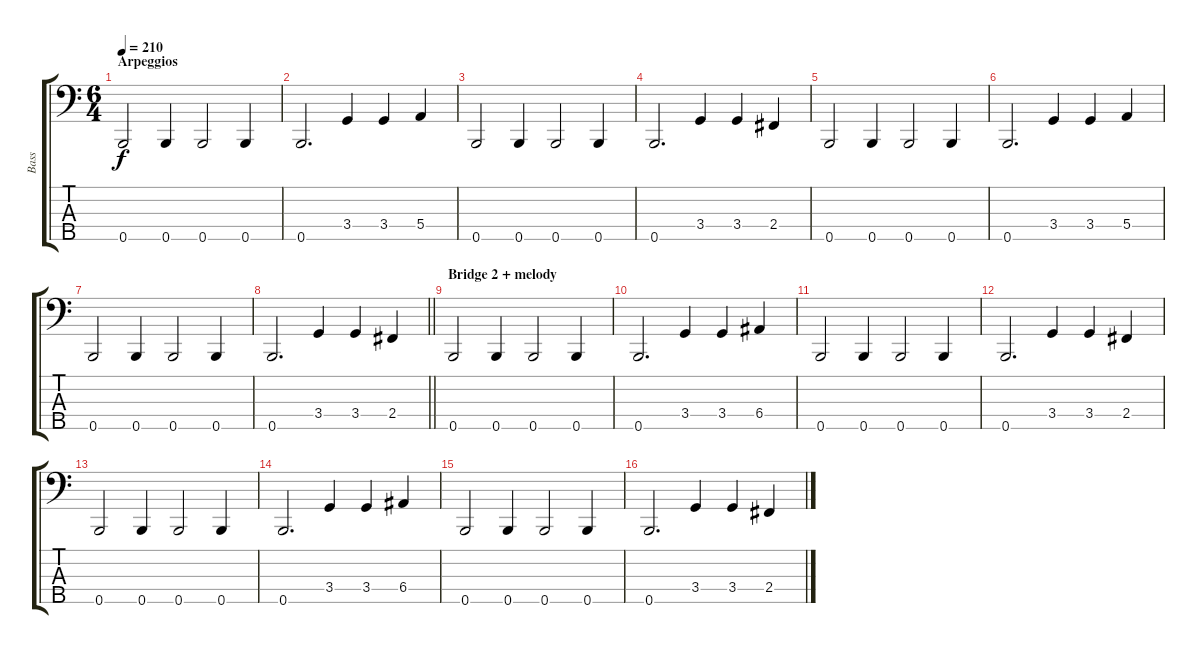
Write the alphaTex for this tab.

\track ("Bass" "Bass") {instrument electricbassfinger}
\staff {score tabs}
\tuning (G2 D2 A1 E1 B0) {hide}
\ts (6 4)
\section ("" "Arpeggios")
\tempo 210
\clef f4
\ks c
0.5.2{dy f} 0.5.4 0.5.2 0.5.4 |
0.5.2{d} 3.4.4 3.4.4 5.4.4 |
0.5.2 0.5.4 0.5.2 0.5.4 |
0.5.2{d} 3.4.4 3.4.4 2.4.4 |
0.5.2 0.5.4 0.5.2 0.5.4 |
0.5.2{d} 3.4.4 3.4.4 5.4.4 |
0.5.2 0.5.4 0.5.2 0.5.4 |
\barLineRight lightlight
0.5.2{d} 3.4.4 3.4.4 2.4.4 |
\section ("" "Bridge 2 + melody")
0.5.2 0.5.4 0.5.2 0.5.4 |
0.5.2{d} 3.4.4 3.4.4 6.4.4 |
0.5.2 0.5.4 0.5.2 0.5.4 |
0.5.2{d} 3.4.4 3.4.4 2.4.4 |
0.5.2 0.5.4 0.5.2 0.5.4 |
0.5.2{d} 3.4.4 3.4.4 6.4.4 |
0.5.2 0.5.4 0.5.2 0.5.4 |
0.5.2{d} 3.4.4 3.4.4 2.4.4
